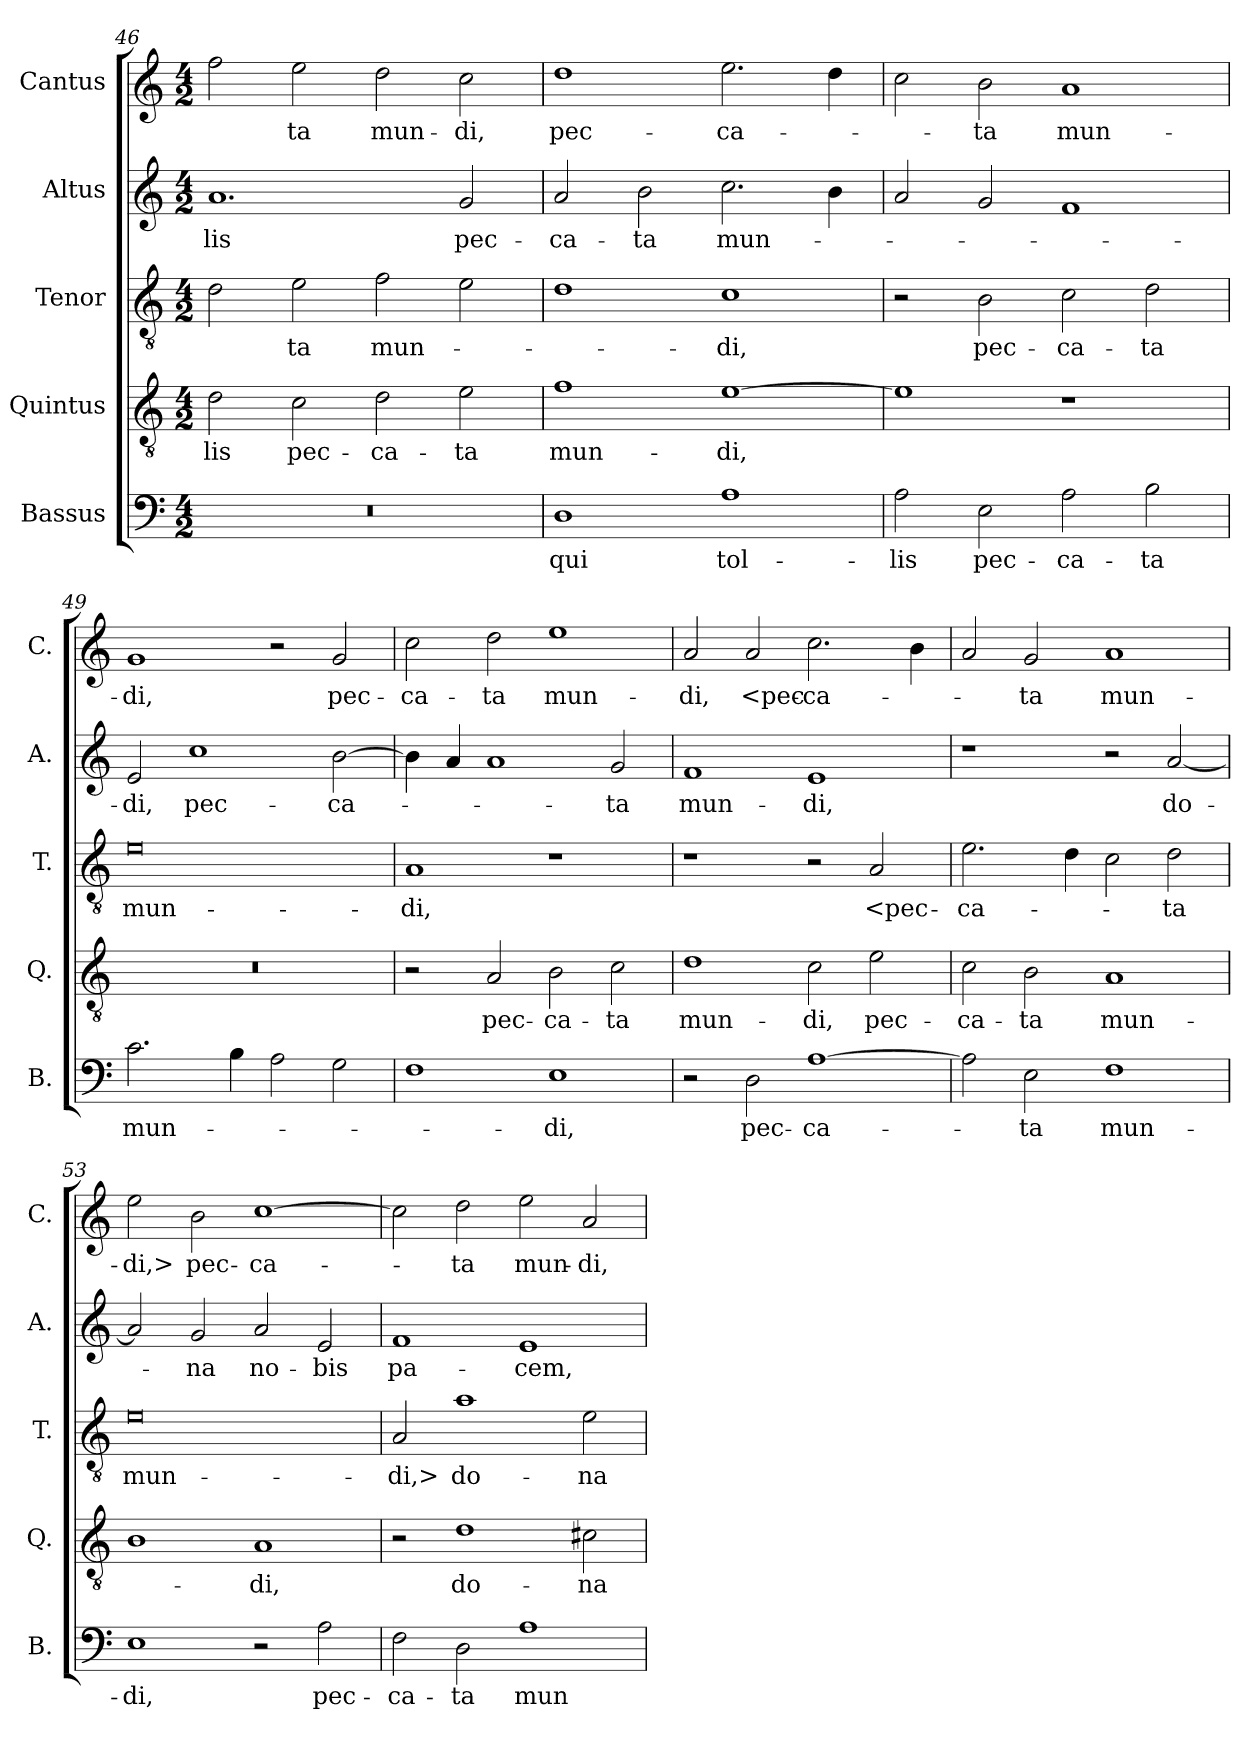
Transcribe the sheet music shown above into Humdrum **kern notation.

**kern	**text	**kern	**text	**kern	**text	**kern	**text	**kern	**text
*part5	*part5	*part4	*part4	*part3	*part3	*part2	*part2	*part1	*part1
*staff5	*staff5	*staff4	*staff4	*staff3	*staff3	*staff2	*staff2	*staff1	*staff1
*I"Bassus	*	*I"Quintus	*	*I"Tenor	*	*I"Altus	*	*I"Cantus	*
*I'B.	*	*I'Q.	*	*I'T.	*	*I'A.	*	*I'C.	*
*clefF4	*	*clefGv2	*	*clefGv2	*	*clefG2	*	*clefG2	*
*	*	*ITrd7c12	*	*ITrd7c12	*	*	*	*	*
*k[]	*	*k[]	*	*k[]	*	*k[]	*	*k[]	*
*C:	*	*C:	*	*C:	*	*C:	*	*C:	*
*M4/2	*	*M4/2	*	*M4/2	*	*M4/2	*	*M4/2	*
=46	=46	=46	=46	=46	=46	=46	=46	=46	=46
0r	.	2D\	-lis	2D\	.	1.a/	-lis	2ff\	.
.	.	2C\	pec-	2E\	-ta	.	.	2ee\	-ta
.	.	2D\	-ca-	2F\	mun-	.	.	2dd\	mun-
.	.	2E\	-ta	2E\	.	2g/	pec-	2cc\	-di,
=47	=47	=47	=47	=47	=47	=47	=47	=47	=47
1D\	qui	1F\	mun-	1D\	.	2a/	-ca-	1dd\	pec-
.	.	.	.	.	.	2b\	-ta	.	.
1A\	tol-	[1E\	-di,	1C\	-di,	2.cc\	mun-	2.ee\	-ca-
.	.	.	.	.	.	4b\	.	4dd\	.
=48	=48	=48	=48	=48	=48	=48	=48	=48	=48
2A\	-lis	1E\]	.	2r	.	2a/	.	2cc\	.
2E\	pec-	.	.	2BB\	pec-	2g/	.	2b\	-ta
2A\	-ca-	1r	.	2C\	-ca-	1f/	.	1a/	mun-
2B\	-ta	.	.	2D\	-ta	.	.	.	.
=49	=49	=49	=49	=49	=49	=49	=49	=49	=49
2.c\	mun-	0r	.	0E\	mun-	2e/	-di,	1g/	-di,
.	.	.	.	.	.	1cc\	pec-	.	.
4B\	.	.	.	.	.	.	.	.	.
2A\	.	.	.	.	.	.	.	2r	.
2G\	.	.	.	.	.	[2b\	-ca-	2g/	pec-
=50	=50	=50	=50	=50	=50	=50	=50	=50	=50
1F\	.	2r	.	1AA/	-di,	4b\]	.	2cc\	-ca-
.	.	.	.	.	.	4a/	.	.	.
.	.	2AA/	pec-	.	.	1a/	.	2dd\	-ta
1E\	-di,	2BB\	-ca-	1r	.	.	.	1ee\	mun-
.	.	2C\	-ta	.	.	2g/	-ta	.	.
=51	=51	=51	=51	=51	=51	=51	=51	=51	=51
2r	.	1D\	mun-	1r	.	1f/	mun-	2a/	-di,
2D\	pec-	.	.	.	.	.	.	2a/	<pec-
[1A\	-ca-	2C\	-di,	2r	.	1e/	-di,	2.cc\	-ca-
.	.	2E\	pec-	2AA/	<pec-	.	.	.	.
.	.	.	.	.	.	.	.	4b\	.
=52	=52	=52	=52	=52	=52	=52	=52	=52	=52
2A\]	.	2C\	-ca-	2.E\	-ca-	1r	.	2a/	.
2E\	-ta	2BB\	-ta	.	.	.	.	2g/	-ta
.	.	.	.	4D\	.	.	.	.	.
1F\	mun-	1AA/	mun-	2C\	.	2r	.	1a/	mun-
.	.	.	.	2D\	-ta	[2a/	do-	.	.
=53	=53	=53	=53	=53	=53	=53	=53	=53	=53
1E\	-di,	1BB\	.	0E\	mun-	2a/]	.	2ee\	-di,>
.	.	.	.	.	.	2g/	-na	2b\	pec-
2r	.	1AA/	-di,	.	.	2a/	no-	[1cc\	-ca-
2A\	pec-	.	.	.	.	2e/	-bis	.	.
=54	=54	=54	=54	=54	=54	=54	=54	=54	=54
2F\	-ca-	2r	.	2AA/	-di,>	1f/	pa-	2cc\]	.
2D\	-ta	1D\	do-	1A\	do-	.	.	2dd\	-ta
1A\	mun-	.	.	.	.	1e/	-cem,	2ee\	mun-
.	.	2C#\	-na	2E\	-na	.	.	2a/	-di,
=	=	=	=	=	=	=	=	=	=
*-	*-	*-	*-	*-	*-	*-	*-	*-	*-
